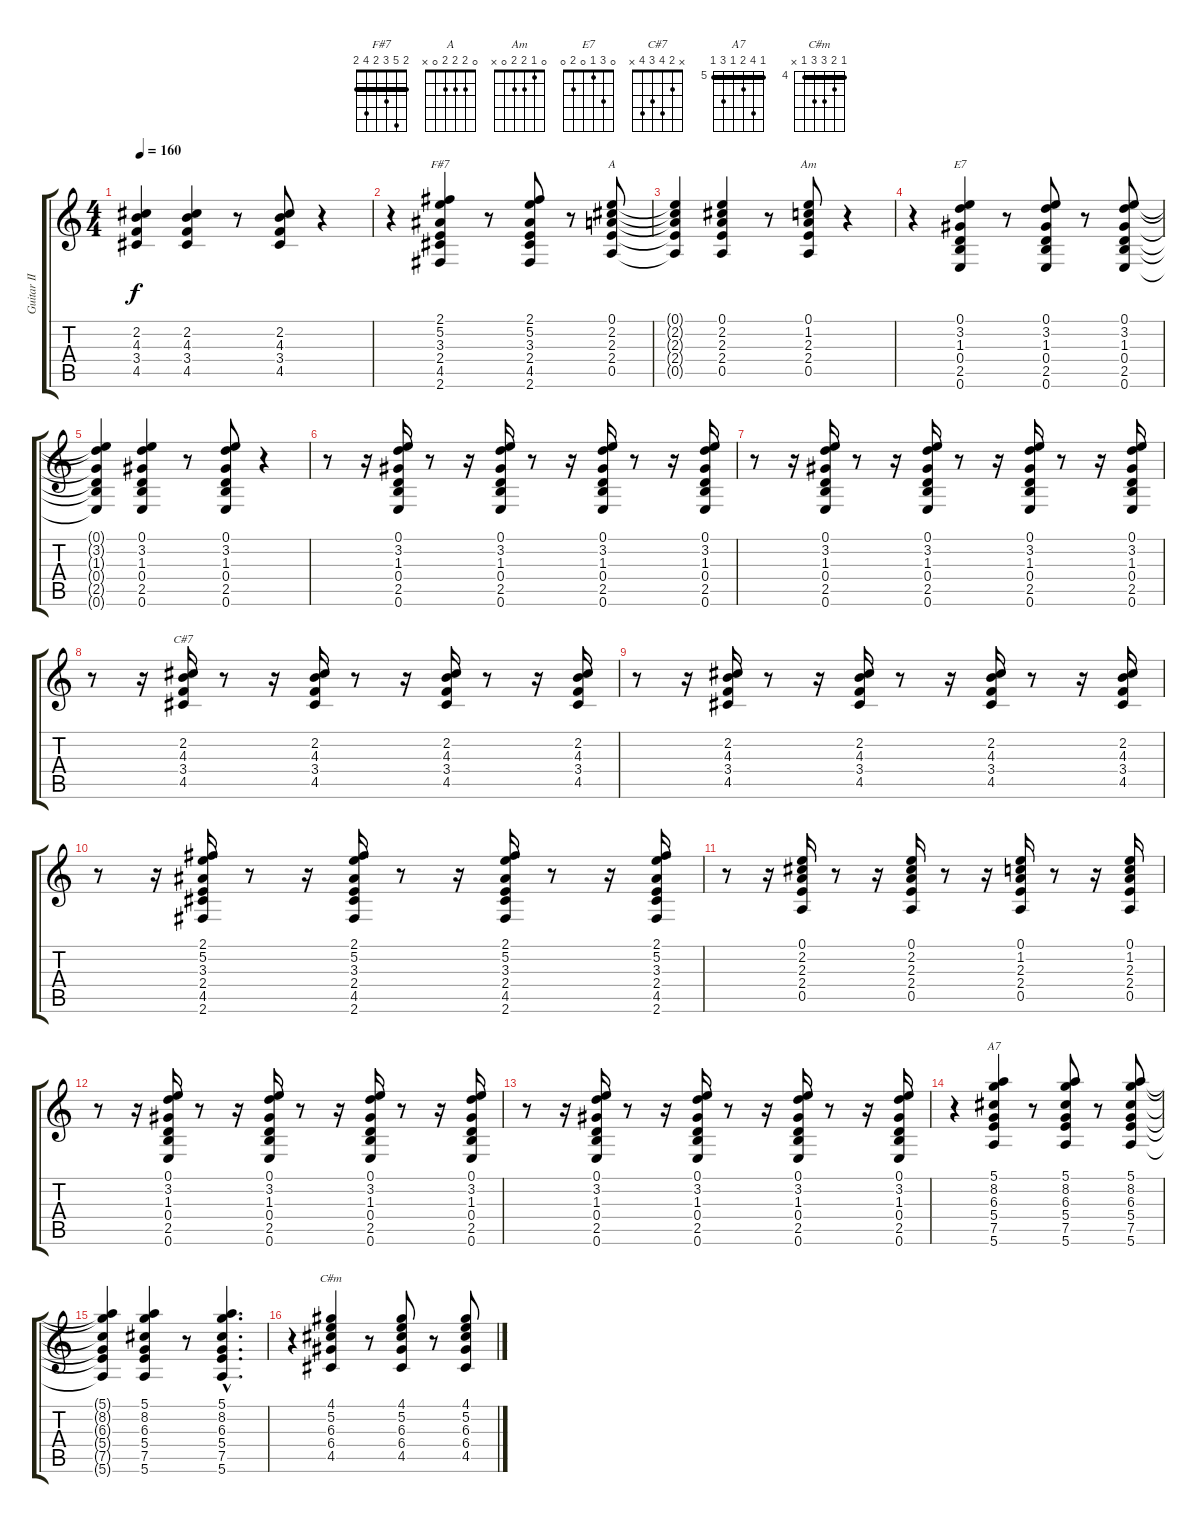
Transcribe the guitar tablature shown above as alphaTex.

\track ("Guitar II" "Guitar II") {instrument acousticguitarsteel}
\staff {score tabs}
\tuning (E4 B3 G3 D3 A2 E2) {hide}
\chord ("F#7" 2 5 3 2 4 2) {barre 2}
\chord ("A" 0 2 2 2 0 x)
\chord ("Am" 0 1 2 2 0 x)
\chord ("E7" 0 3 1 0 2 0)
\chord ("C#7" x 2 4 3 4 x)
\chord ("A7" 5 8 6 5 7 5) {firstfret 5 barre 5}
\chord ("C#m" 4 5 6 6 4 x) {firstfret 4 barre 4}
\ts (4 4)
\tempo 160
\clef g2
\ks c
(2.2{t} 4.3{t} 3.4{t} 4.5{t}).4{dy f} (2.2 4.3 3.4 4.5).4 r.8 (2.2 4.3 3.4 4.5).8 r.4 |
r.4 (2.1 5.2 3.3 2.4 4.5 2.6).4{ch "F#7"} r.8 (2.1 5.2 3.3 2.4 4.5 2.6).8 r.8 (0.1 2.2 2.3 2.4 0.5).8{ch "A"} |
(0.1{t} 2.2{t} 2.3{t} 2.4{t} 0.5{t}).4 (0.1 2.2 2.3 2.4 0.5).4 r.8 (0.1 1.2 2.3 2.4 0.5).8{ch "Am"} r.4 |
r.4 (0.1 3.2 1.3 0.4 2.5 0.6).4{ch "E7"} r.8 (0.1 3.2 1.3 0.4 2.5 0.6).8 r.8 (0.1 3.2 1.3 0.4 2.5 0.6).8 |
(0.1{t} 3.2{t} 1.3{t} 0.4{t} 2.5{t} 0.6{t}).4 (0.1 3.2 1.3 0.4 2.5 0.6).4 r.8 (0.1 3.2 1.3 0.4 2.5 0.6).8 r.4 |
r.8 r.16 (0.1 3.2 1.3 0.4 2.5 0.6).16 r.8 r.16 (0.1 3.2 1.3 0.4 2.5 0.6).16 r.8 r.16 (0.1 3.2 1.3 0.4 2.5 0.6).16 r.8 r.16 (0.1 3.2 1.3 0.4 2.5 0.6).16 |
r.8 r.16 (0.1 3.2 1.3 0.4 2.5 0.6).16 r.8 r.16 (0.1 3.2 1.3 0.4 2.5 0.6).16 r.8 r.16 (0.1 3.2 1.3 0.4 2.5 0.6).16 r.8 r.16 (0.1 3.2 1.3 0.4 2.5 0.6).16 |
r.8 r.16 (2.2 4.3 3.4 4.5).16{ch "C#7"} r.8 r.16 (2.2 4.3 3.4 4.5).16 r.8 r.16 (2.2 4.3 3.4 4.5).16 r.8 r.16 (2.2 4.3 3.4 4.5).16 |
r.8 r.16 (2.2 4.3 3.4 4.5).16 r.8 r.16 (2.2 4.3 3.4 4.5).16 r.8 r.16 (2.2 4.3 3.4 4.5).16 r.8 r.16 (2.2 4.3 3.4 4.5).16 |
r.8 r.16 (2.1 5.2 3.3 2.4 4.5 2.6).16 r.8 r.16 (2.1 5.2 3.3 2.4 4.5 2.6).16 r.8 r.16 (2.1 5.2 3.3 2.4 4.5 2.6).16 r.8 r.16 (2.1 5.2 3.3 2.4 4.5 2.6).16 |
r.8 r.16 (0.1 2.2 2.3 2.4 0.5).16 r.8 r.16 (0.1 2.2 2.3 2.4 0.5).16 r.8 r.16 (0.1 1.2 2.3 2.4 0.5).16 r.8 r.16 (0.1 1.2 2.3 2.4 0.5).16 |
r.8 r.16 (0.1 3.2 1.3 0.4 2.5 0.6).16 r.8 r.16 (0.1 3.2 1.3 0.4 2.5 0.6).16 r.8 r.16 (0.1 3.2 1.3 0.4 2.5 0.6).16 r.8 r.16 (0.1 3.2 1.3 0.4 2.5 0.6).16 |
r.8 r.16 (0.1 3.2 1.3 0.4 2.5 0.6).16 r.8 r.16 (0.1 3.2 1.3 0.4 2.5 0.6).16 r.8 r.16 (0.1 3.2 1.3 0.4 2.5 0.6).16 r.8 r.16 (0.1 3.2 1.3 0.4 2.5 0.6).16 |
r.4 (5.1 8.2 6.3 5.4 7.5 5.6).4{ch "A7"} r.8 (5.1 8.2 6.3 5.4 7.5 5.6).8 r.8 (5.1 8.2 6.3 5.4 7.5 5.6).8 |
(5.1{t} 8.2{t} 6.3{t} 5.4{t} 7.5{t} 5.6{t}).4 (5.1 8.2 6.3 5.4 7.5 5.6).4 r.8 (5.1{hac} 8.2{hac} 6.3{hac} 5.4{hac} 7.5{hac} 5.6{hac}).4{d} |
r.4 (4.1 5.2 6.3 6.4 4.5).4{ch "C#m"} r.8 (4.1 5.2 6.3 6.4 4.5).8 r.8 (4.1 5.2 6.3 6.4 4.5).8
